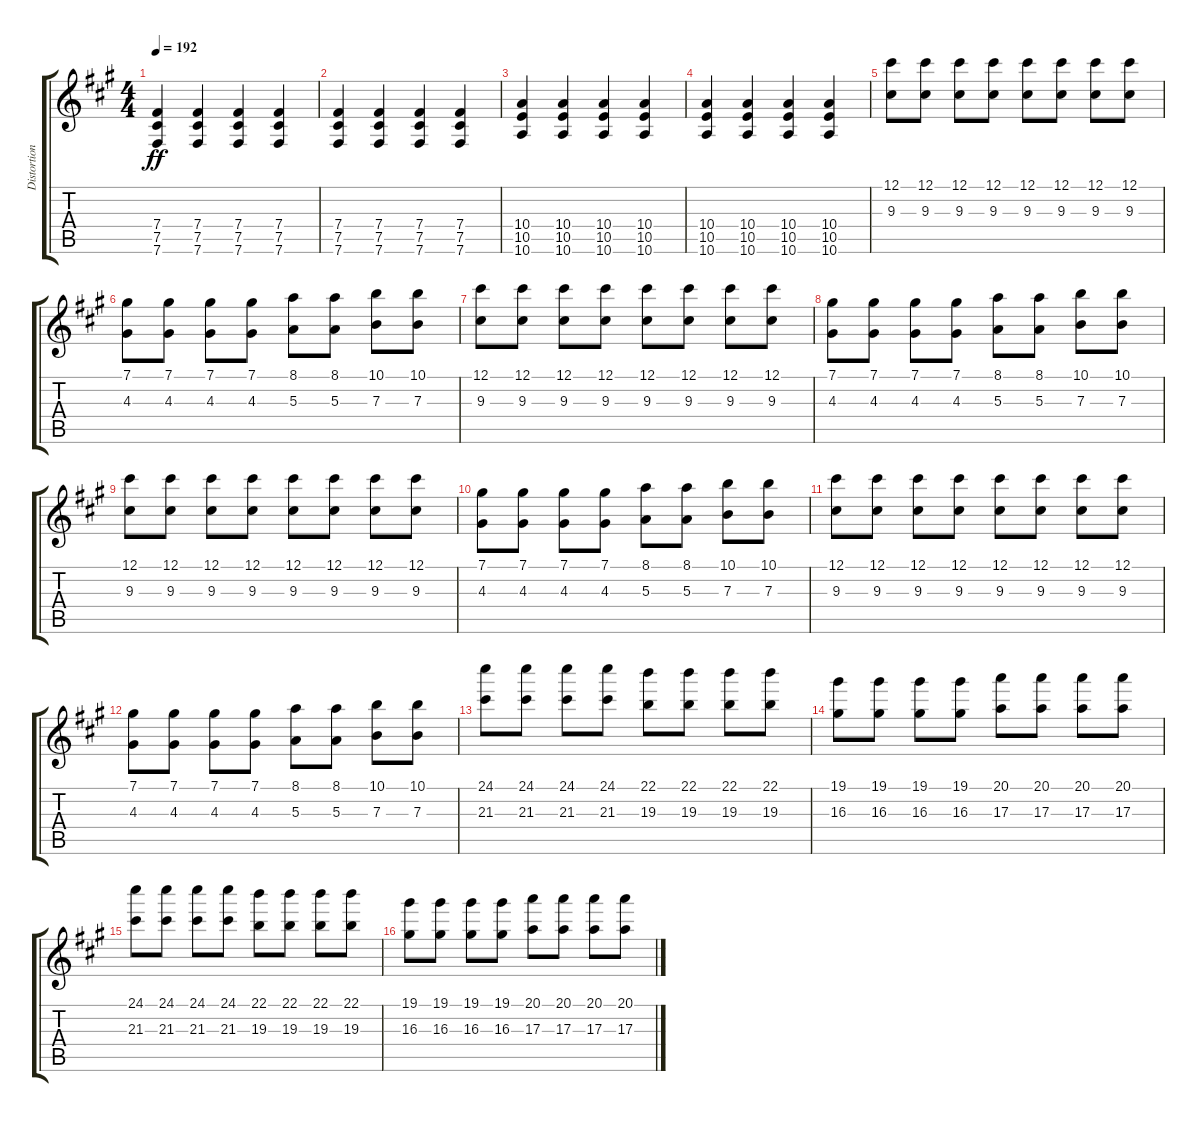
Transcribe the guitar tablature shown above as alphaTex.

\track ("Distortion Guitar 2" "Distortion") {instrument distortionguitar}
\staff {score tabs}
\tuning (Db4 Ab3 E3 B2 Gb2 B1) {hide}
\ts (4 4)
\tempo 192
\clef g2
\ks a
(7.4 7.5 7.6).4{dy ff} (7.4 7.5 7.6).4 (7.4 7.5 7.6).4 (7.4 7.5 7.6).4 |
(7.4 7.5 7.6).4 (7.4 7.5 7.6).4 (7.4 7.5 7.6).4 (7.4 7.5 7.6).4 |
(10.4 10.5 10.6).4 (10.4 10.5 10.6).4 (10.4 10.5 10.6).4 (10.4 10.5 10.6).4 |
(10.4 10.5 10.6).4 (10.4 10.5 10.6).4 (10.4 10.5 10.6).4 (10.4 10.5 10.6).4 |
(12.1 9.3).8 (12.1 9.3).8 (12.1 9.3).8 (12.1 9.3).8 (12.1 9.3).8 (12.1 9.3).8 (12.1 9.3).8 (12.1 9.3).8 |
(7.1 4.3).8 (7.1 4.3).8 (7.1 4.3).8 (7.1 4.3).8 (8.1 5.3).8 (8.1 5.3).8 (10.1 7.3).8 (10.1 7.3).8 |
(12.1 9.3).8 (12.1 9.3).8 (12.1 9.3).8 (12.1 9.3).8 (12.1 9.3).8 (12.1 9.3).8 (12.1 9.3).8 (12.1 9.3).8 |
(7.1 4.3).8 (7.1 4.3).8 (7.1 4.3).8 (7.1 4.3).8 (8.1 5.3).8 (8.1 5.3).8 (10.1 7.3).8 (10.1 7.3).8 |
(12.1 9.3).8 (12.1 9.3).8 (12.1 9.3).8 (12.1 9.3).8 (12.1 9.3).8 (12.1 9.3).8 (12.1 9.3).8 (12.1 9.3).8 |
(7.1 4.3).8 (7.1 4.3).8 (7.1 4.3).8 (7.1 4.3).8 (8.1 5.3).8 (8.1 5.3).8 (10.1 7.3).8 (10.1 7.3).8 |
(12.1 9.3).8 (12.1 9.3).8 (12.1 9.3).8 (12.1 9.3).8 (12.1 9.3).8 (12.1 9.3).8 (12.1 9.3).8 (12.1 9.3).8 |
(7.1 4.3).8 (7.1 4.3).8 (7.1 4.3).8 (7.1 4.3).8 (8.1 5.3).8 (8.1 5.3).8 (10.1 7.3).8 (10.1 7.3).8 |
(24.1 21.3).8 (24.1 21.3).8 (24.1 21.3).8 (24.1 21.3).8 (22.1 19.3).8 (22.1 19.3).8 (22.1 19.3).8 (22.1 19.3).8 |
(19.1 16.3).8 (19.1 16.3).8 (19.1 16.3).8 (19.1 16.3).8 (20.1 17.3).8 (20.1 17.3).8 (20.1 17.3).8 (20.1 17.3).8 |
(24.1 21.3).8 (24.1 21.3).8 (24.1 21.3).8 (24.1 21.3).8 (22.1 19.3).8 (22.1 19.3).8 (22.1 19.3).8 (22.1 19.3).8 |
(19.1 16.3).8 (19.1 16.3).8 (19.1 16.3).8 (19.1 16.3).8 (20.1 17.3).8 (20.1 17.3).8 (20.1 17.3).8 (20.1 17.3).8
